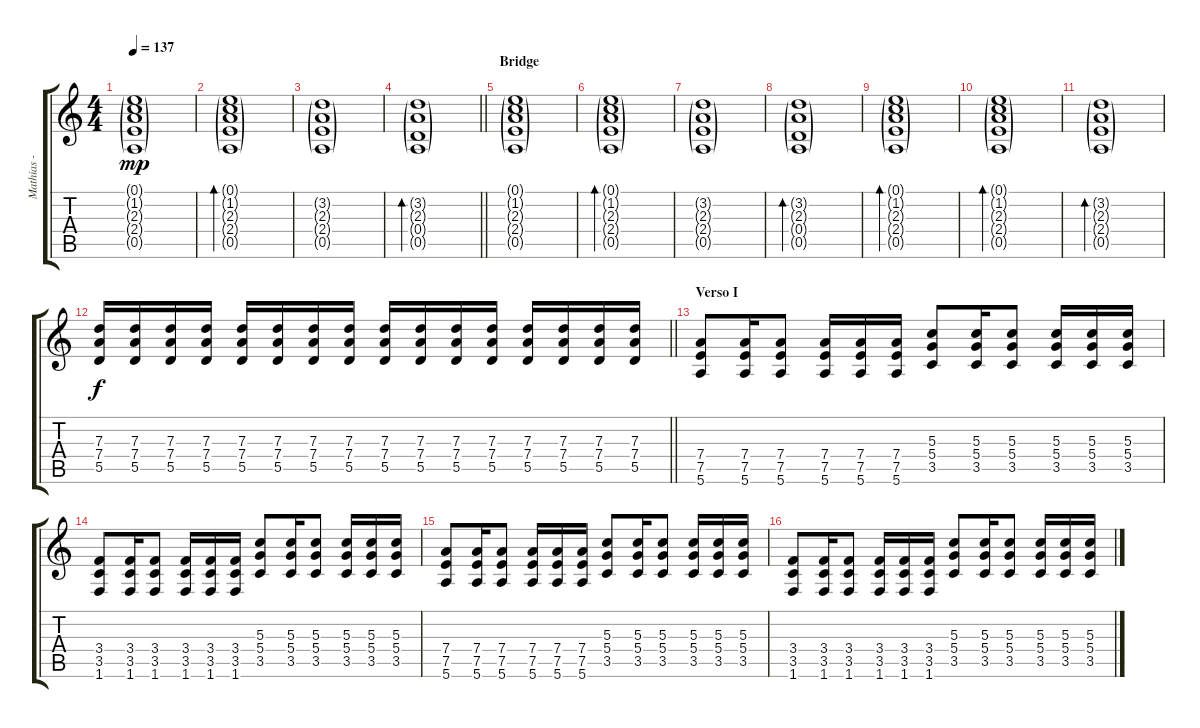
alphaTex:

\track ("Mathias - Left Guitar" "Mathias - ") {instrument distortionguitar}
\staff {score tabs}
\tuning (E4 B3 G3 D3 A2 E2) {hide}
\ts (4 4)
\tempo 137
\clef g2
\ks c
(0.1{g} 1.2{g} 2.3{g} 2.4{g} 0.5{g}).1{dy mp volume 12 balance 0 instrument electricguitarclean} |
(0.1{g} 1.2{g} 2.3{g} 2.4{g} 0.5{g}).1{bd 120} |
(3.2{g} 2.3{g} 2.4{g} 0.5{g}).1{volume 12 instrument electricguitarclean} |
\barLineRight lightlight
(3.2{g} 2.3{g} 0.4{g} 0.5{g}).1{bd 120} |
\section ("" "Bridge")
(0.1{g} 1.2{g} 2.3{g} 2.4{g} 0.5{g}).1{volume 12 balance 0 instrument electricguitarclean} |
(0.1{g} 1.2{g} 2.3{g} 2.4{g} 0.5{g}).1{bd 120} |
(3.2{g} 2.3{g} 2.4{g} 0.5{g}).1{volume 12 instrument electricguitarclean} |
(3.2{g} 2.3{g} 0.4{g} 0.5{g}).1{bd 120} |
(0.1{g} 1.2{g} 2.3{g} 2.4{g} 0.5{g}).1{bd 240 volume 12 instrument electricguitarclean} |
(0.1{g} 1.2{g} 2.3{g} 2.4{g} 0.5{g}).1{bd 240} |
(3.2{g} 2.3{g} 2.4{g} 0.5{g}).1{bd 240 volume 12 instrument electricguitarclean} |
\barLineRight lightlight
(7.3 7.4 5.5).16{dy f volume 11 instrument distortionguitar} (7.3 7.4 5.5).16 (7.3 7.4 5.5).16 (7.3 7.4 5.5).16 (7.3 7.4 5.5).16 (7.3 7.4 5.5).16 (7.3 7.4 5.5).16 (7.3 7.4 5.5).16 (7.3 7.4 5.5).16 (7.3 7.4 5.5).16 (7.3 7.4 5.5).16 (7.3 7.4 5.5).16 (7.3 7.4 5.5).16 (7.3 7.4 5.5).16 (7.3 7.4 5.5).16 (7.3 7.4 5.5).16 |
\section ("" "Verso I")
(7.4 7.5 5.6).8 (7.4 7.5 5.6).16 (7.4 7.5 5.6).8 (7.4 7.5 5.6).16 (7.4 7.5 5.6).16 (7.4 7.5 5.6).16 (5.3 5.4 3.5).8 (5.3 5.4 3.5).16 (5.3 5.4 3.5).8 (5.3 5.4 3.5).16 (5.3 5.4 3.5).16 (5.3 5.4 3.5).16 |
(3.4 3.5 1.6).8 (3.4 3.5 1.6).16 (3.4 3.5 1.6).8 (3.4 3.5 1.6).16 (3.4 3.5 1.6).16 (3.4 3.5 1.6).16 (5.3 5.4 3.5).8 (5.3 5.4 3.5).16 (5.3 5.4 3.5).8 (5.3 5.4 3.5).16 (5.3 5.4 3.5).16 (5.3 5.4 3.5).16 |
(7.4 7.5 5.6).8 (7.4 7.5 5.6).16 (7.4 7.5 5.6).8 (7.4 7.5 5.6).16 (7.4 7.5 5.6).16 (7.4 7.5 5.6).16 (5.3 5.4 3.5).8 (5.3 5.4 3.5).16 (5.3 5.4 3.5).8 (5.3 5.4 3.5).16 (5.3 5.4 3.5).16 (5.3 5.4 3.5).16 |
(3.4 3.5 1.6).8 (3.4 3.5 1.6).16 (3.4 3.5 1.6).8 (3.4 3.5 1.6).16 (3.4 3.5 1.6).16 (3.4 3.5 1.6).16 (5.3 5.4 3.5).8 (5.3 5.4 3.5).16 (5.3 5.4 3.5).8 (5.3 5.4 3.5).16 (5.3 5.4 3.5).16 (5.3 5.4 3.5).16
